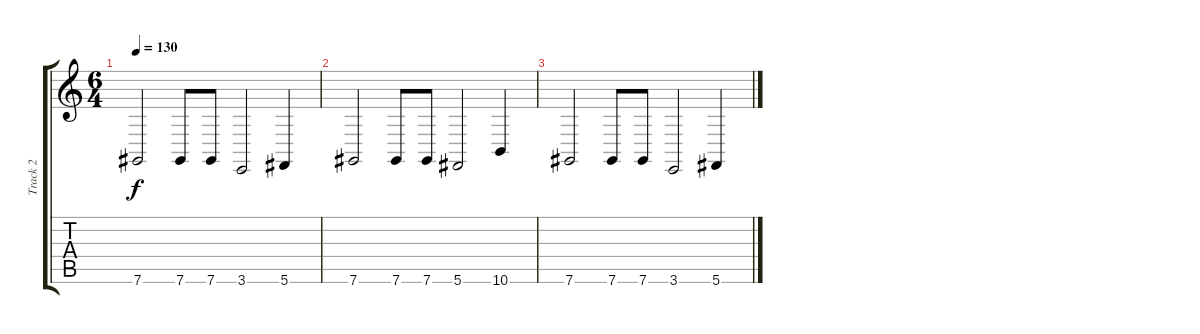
\track ("Track 2" "Track 2") {instrument brightacousticpiano}
\staff {score tabs}
\tuning (Db4 Ab3 E3 B2 Gb2 Db2) {hide}
\ts (6 4)
\tempo 130
\clef g2
\ks c
7.6.2{dy f instrument brightacousticpiano} 7.6.8 7.6.8 3.6.2 5.6.4 |
7.6.2 7.6.8 7.6.8 5.6.2 10.6.4 |
7.6.2 7.6.8 7.6.8 3.6.2 5.6.4
